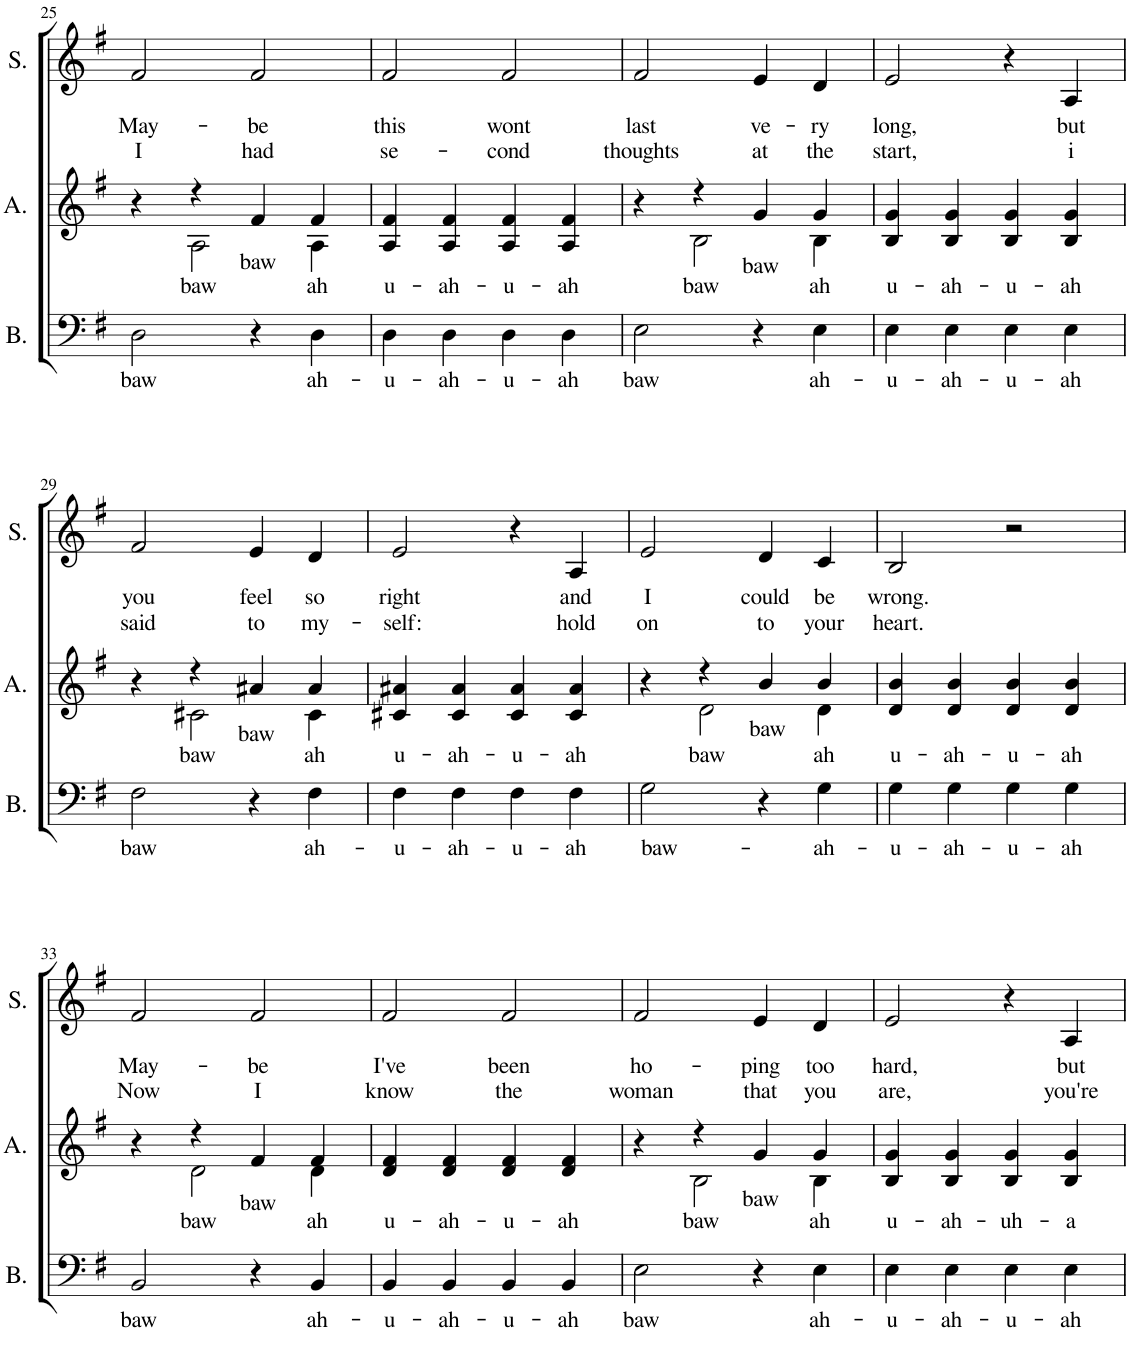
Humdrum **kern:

**kern	**text	**kern	**text	**kern	**text	**text
*part3	*part3	*part2	*part2	*part1	*part1	*part1
*staff3	*staff3	*staff2	*staff2	*staff1	*staff1	*staff1
*I"Bass	*	*I"Alto	*	*I"Soprano	*	*
*I'B.	*	*I'A.	*	*I'S.	*	*
!!LO:PB:g=z
*clefF4	*	*clefG2	*	*clefG2	*	*
*k[f#]	*	*k[f#]	*	*k[f#]	*	*
*M4/4	*	*M4/4	*	*M4/4	*	*
=25	=25	=25	=25	=25	=25	=25
!	!LO:LY:b	!	!	!	!LO:LY:b	!LO:LY:b
*	*	*^	*	*	*	*
2D\	baw	4r	4ryy	.	2f#/	May-	I
!	!	!	!	!LO:LY:b	!	!	!
.	.	4r	2A\	baw	.	.	.
!	!	!	!	!LO:LY:b	!	!LO:LY:b	!LO:LY:b
4r	.	4f#/	.	baw	2f#/	-be	had
!	!LO:LY:b	!	!	!LO:LY:b	!	!	!
4D\	ah-	4f#/	4A\	ah	.	.	.
=26	=26	=26	=26	=26	=26	=26	=26
!	!LO:LY:b	!	!	!LO:LY:b	!	!LO:LY:b	!LO:LY:b
*	*	*v	*v	*	*	*	*
4D\	-u-	4A/ 4f#/	u-	2f#/	this	se-
!	!LO:LY:b	!	!LO:LY:b	!	!	!
4D\	-ah-	4A/ 4f#/	-ah-	.	.	.
!	!LO:LY:b	!	!LO:LY:b	!	!LO:LY:b	!LO:LY:b
4D\	u-	4A/ 4f#/	-u-	2f#/	wont	-cond
!	!LO:LY:b	!	!LO:LY:b	!	!	!
4D\	-ah	4A/ 4f#/	-ah	.	.	.
=27	=27	=27	=27	=27	=27	=27
!	!LO:LY:b	!	!	!	!LO:LY:b	!LO:LY:b
*	*	*^	*	*	*	*
2E\	baw	4r	4ryy	.	2f#/	last	thoughts
!	!	!	!	!LO:LY:b	!	!	!
.	.	4r	2B\	baw	.	.	.
!	!	!	!	!LO:LY:b	!	!LO:LY:b	!LO:LY:b
4r	.	4g/	.	baw	4e/	ve-	at
!	!LO:LY:b	!	!	!LO:LY:b	!	!LO:LY:b	!LO:LY:b
4E\	ah-	4g/	4B\	ah	4d/	-ry	the
=28	=28	=28	=28	=28	=28	=28	=28
!	!LO:LY:b	!	!	!LO:LY:b	!	!LO:LY:b	!LO:LY:b
*	*	*v	*v	*	*	*	*
4E\	-u-	4B/ 4g/	u-	2e/	long,	start,
!	!LO:LY:b	!	!LO:LY:b	!	!	!
4E\	-ah-	4B/ 4g/	-ah-	.	.	.
!	!LO:LY:b	!	!LO:LY:b	!	!	!
4E\	-u-	4B/ 4g/	-u-	4r	.	.
!	!LO:LY:b	!	!LO:LY:b	!	!LO:LY:b	!LO:LY:b
4E\	-ah	4B/ 4g/	-ah	4A/	but	i
!!LO:LB:g=z
=29	=29	=29	=29	=29	=29	=29
!	!LO:LY:b	!	!	!	!LO:LY:b	!LO:LY:b
*	*	*^	*	*	*	*
2F#\	baw	4r	4ryy	.	2f#/	you	said
!	!	!	!	!LO:LY:b	!	!	!
.	.	4r	2c#X\	baw	.	.	.
!	!	!	!	!LO:LY:b	!	!LO:LY:b	!LO:LY:b
4r	.	4a#X/	.	baw	4e/	feel	to
!	!LO:LY:b	!	!	!LO:LY:b	!	!LO:LY:b	!LO:LY:b
4F#\	ah-	4a#/	4c#\	ah	4d/	so	my-
=30	=30	=30	=30	=30	=30	=30	=30
!	!LO:LY:b	!	!	!LO:LY:b	!	!LO:LY:b	!LO:LY:b
*	*	*v	*v	*	*	*	*
4F#\	-u-	4c#X/ 4a#X/	u-	2e/	right	-self:
!	!LO:LY:b	!	!LO:LY:b	!	!	!
4F#\	-ah-	4c#/ 4a#/	-ah-	.	.	.
!	!LO:LY:b	!	!LO:LY:b	!	!	!
4F#\	-u-	4c#/ 4a#/	-u-	4r	.	.
!	!LO:LY:b	!	!LO:LY:b	!	!LO:LY:b	!LO:LY:b
4F#\	-ah	4c#/ 4a#/	-ah	4A/	and	hold
=31	=31	=31	=31	=31	=31	=31
!	!LO:LY:b	!	!	!	!LO:LY:b	!LO:LY:b
*	*	*^	*	*	*	*
2G\	baw-	4r	4ryy	.	2e/	I	on
!	!	!	!	!LO:LY:b	!	!	!
.	.	4r	2d\	baw	.	.	.
!	!	!	!	!LO:LY:b	!	!LO:LY:b	!LO:LY:b
4r	.	4b/	.	baw	4d/	could	to
!	!LO:LY:b	!	!	!LO:LY:b	!	!LO:LY:b	!LO:LY:b
4G\	-ah-	4b/	4d\	ah	4c/	be	your
=32	=32	=32	=32	=32	=32	=32	=32
!	!LO:LY:b	!	!	!LO:LY:b	!	!LO:LY:b	!LO:LY:b
*	*	*v	*v	*	*	*	*
4G\	-u-	4d/ 4b/	u-	2B/	wrong.	heart.
!	!LO:LY:b	!	!LO:LY:b	!	!	!
4G\	-ah-	4d/ 4b/	-ah-	.	.	.
!	!LO:LY:b	!	!LO:LY:b	!	!	!
4G\	-u-	4d/ 4b/	-u-	2r	.	.
!	!LO:LY:b	!	!LO:LY:b	!	!	!
4G\	-ah	4d/ 4b/	-ah	.	.	.
!!LO:LB:g=z
=33	=33	=33	=33	=33	=33	=33
!	!LO:LY:b	!	!	!	!LO:LY:b	!LO:LY:b
*	*	*^	*	*	*	*
2BB/	baw	4r	4ryy	.	2f#/	May-	Now
!	!	!	!	!LO:LY:b	!	!	!
.	.	4r	2d\	baw	.	.	.
!	!	!	!	!LO:LY:b	!	!LO:LY:b	!LO:LY:b
4r	.	4f#/	.	baw	2f#/	-be	I
!	!LO:LY:b	!	!	!LO:LY:b	!	!	!
4BB/	ah-	4f#/	4d\	ah	.	.	.
=34	=34	=34	=34	=34	=34	=34	=34
!	!LO:LY:b	!	!	!LO:LY:b	!	!LO:LY:b	!LO:LY:b
*	*	*v	*v	*	*	*	*
4BB/	-u-	4d/ 4f#/	u-	2f#/	I've	know
!	!LO:LY:b	!	!LO:LY:b	!	!	!
4BB/	-ah-	4d/ 4f#/	-ah-	.	.	.
!	!LO:LY:b	!	!LO:LY:b	!	!LO:LY:b	!LO:LY:b
4BB/	-u-	4d/ 4f#/	-u-	2f#/	been	the
!	!LO:LY:b	!	!LO:LY:b	!	!	!
4BB/	-ah	4d/ 4f#/	-ah	.	.	.
=35	=35	=35	=35	=35	=35	=35
!	!LO:LY:b	!	!	!	!LO:LY:b	!LO:LY:b
*	*	*^	*	*	*	*
2E\	baw	4r	4ryy	.	2f#/	ho-	woman
!	!	!	!	!LO:LY:b	!	!	!
.	.	4r	2B\	baw	.	.	.
!	!	!	!	!LO:LY:b	!	!LO:LY:b	!LO:LY:b
4r	.	4g/	.	baw	4e/	-ping	that
!	!LO:LY:b	!	!	!LO:LY:b	!	!LO:LY:b	!LO:LY:b
4E\	ah-	4g/	4B\	ah	4d/	too	you
=36	=36	=36	=36	=36	=36	=36	=36
!	!LO:LY:b	!	!	!LO:LY:b	!	!LO:LY:b	!LO:LY:b
*	*	*v	*v	*	*	*	*
4E\	-u-	4B/ 4g/	u-	2e/	hard,	are,
!	!LO:LY:b	!	!LO:LY:b	!	!	!
4E\	-ah-	4B/ 4g/	-ah-	.	.	.
!	!LO:LY:b	!	!LO:LY:b	!	!	!
4E\	-u-	4B/ 4g/	-uh-	4r	.	.
!	!LO:LY:b	!	!LO:LY:b	!	!LO:LY:b	!LO:LY:b
4E\	-ah	4B/ 4g/	-a	4A/	but	you're
=	=	=	=	=	=	=
*-	*-	*-	*-	*-	*-	*-
